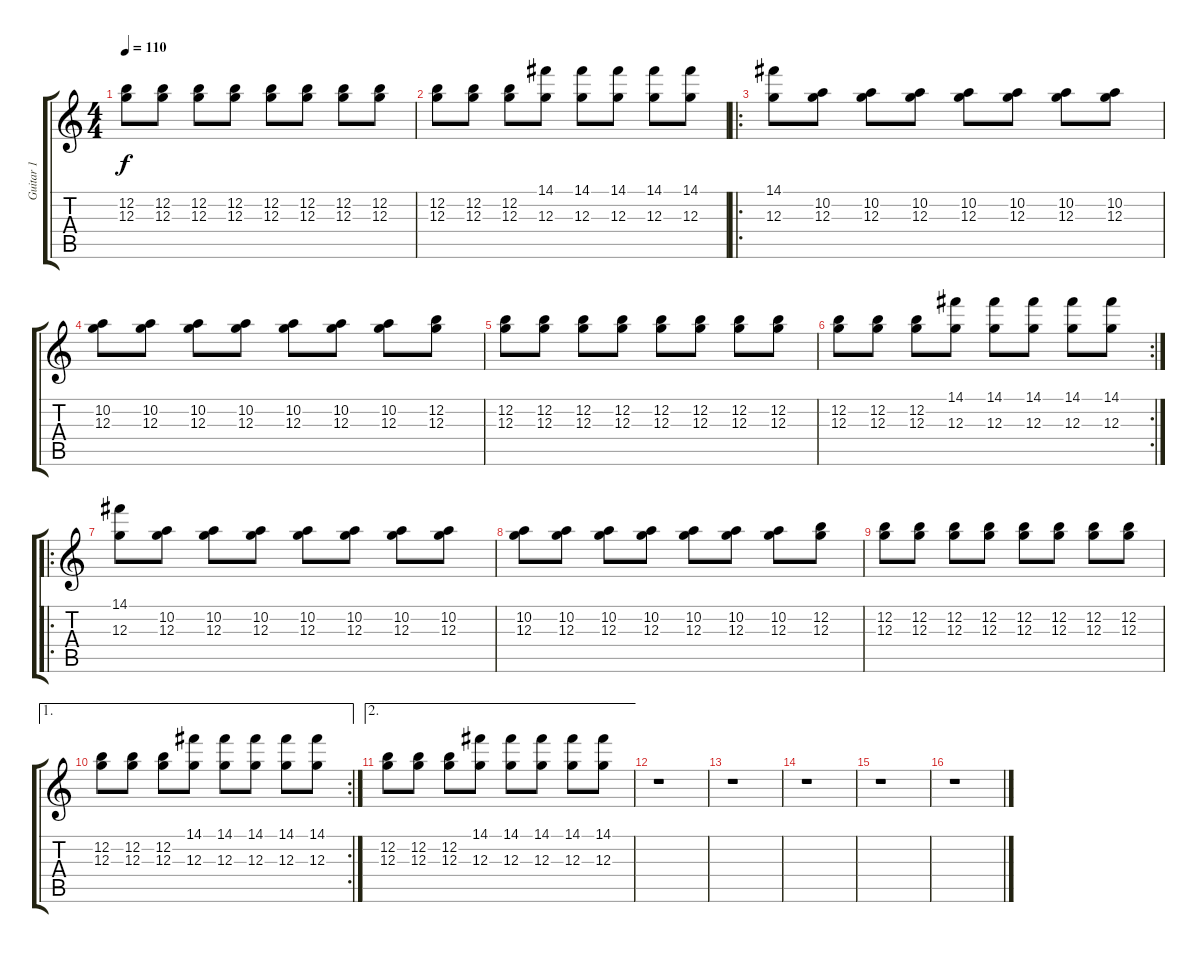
\track ("Guitar 1" "Guitar 1") {instrument electricguitarclean}
\staff {score tabs}
\tuning (E4 B3 G3 D3 A2 E2) {hide}
\ts (4 4)
\tempo 110
\clef g2
\ks c
(12.2 12.3).8{dy f} (12.2 12.3).8 (12.2 12.3).8 (12.2 12.3).8 (12.2 12.3).8 (12.2 12.3).8 (12.2 12.3).8 (12.2 12.3).8 |
(12.2 12.3).8 (12.2 12.3).8 (12.2 12.3).8 (14.1 12.3).8 (14.1 12.3).8 (14.1 12.3).8 (14.1 12.3).8 (14.1 12.3).8 |
\ro
(14.1 12.3).8 (10.2 12.3).8 (10.2 12.3).8 (10.2 12.3).8 (10.2 12.3).8 (10.2 12.3).8 (10.2 12.3).8 (10.2 12.3).8 |
(10.2 12.3).8 (10.2 12.3).8 (10.2 12.3).8 (10.2 12.3).8 (10.2 12.3).8 (10.2 12.3).8 (10.2 12.3).8 (12.2 12.3).8 |
(12.2 12.3).8 (12.2 12.3).8 (12.2 12.3).8 (12.2 12.3).8 (12.2 12.3).8 (12.2 12.3).8 (12.2 12.3).8 (12.2 12.3).8 |
\rc 2
(12.2 12.3).8 (12.2 12.3).8 (12.2 12.3).8 (14.1 12.3).8 (14.1 12.3).8 (14.1 12.3).8 (14.1 12.3).8 (14.1 12.3).8 |
\ro
(14.1 12.3).8 (10.2 12.3).8 (10.2 12.3).8 (10.2 12.3).8 (10.2 12.3).8 (10.2 12.3).8 (10.2 12.3).8 (10.2 12.3).8 |
(10.2 12.3).8 (10.2 12.3).8 (10.2 12.3).8 (10.2 12.3).8 (10.2 12.3).8 (10.2 12.3).8 (10.2 12.3).8 (12.2 12.3).8 |
(12.2 12.3).8 (12.2 12.3).8 (12.2 12.3).8 (12.2 12.3).8 (12.2 12.3).8 (12.2 12.3).8 (12.2 12.3).8 (12.2 12.3).8 |
\ae 1
\rc 2
(12.2 12.3).8 (12.2 12.3).8 (12.2 12.3).8 (14.1 12.3).8 (14.1 12.3).8 (14.1 12.3).8 (14.1 12.3).8 (14.1 12.3).8 |
\ae 2
(12.2 12.3).8 (12.2 12.3).8 (12.2 12.3).8 (14.1 12.3).8 (14.1 12.3).8 (14.1 12.3).8 (14.1 12.3).8 (14.1 12.3).8 |
r.1 |
r.1 |
r.1 |
r.1 |
r.1
